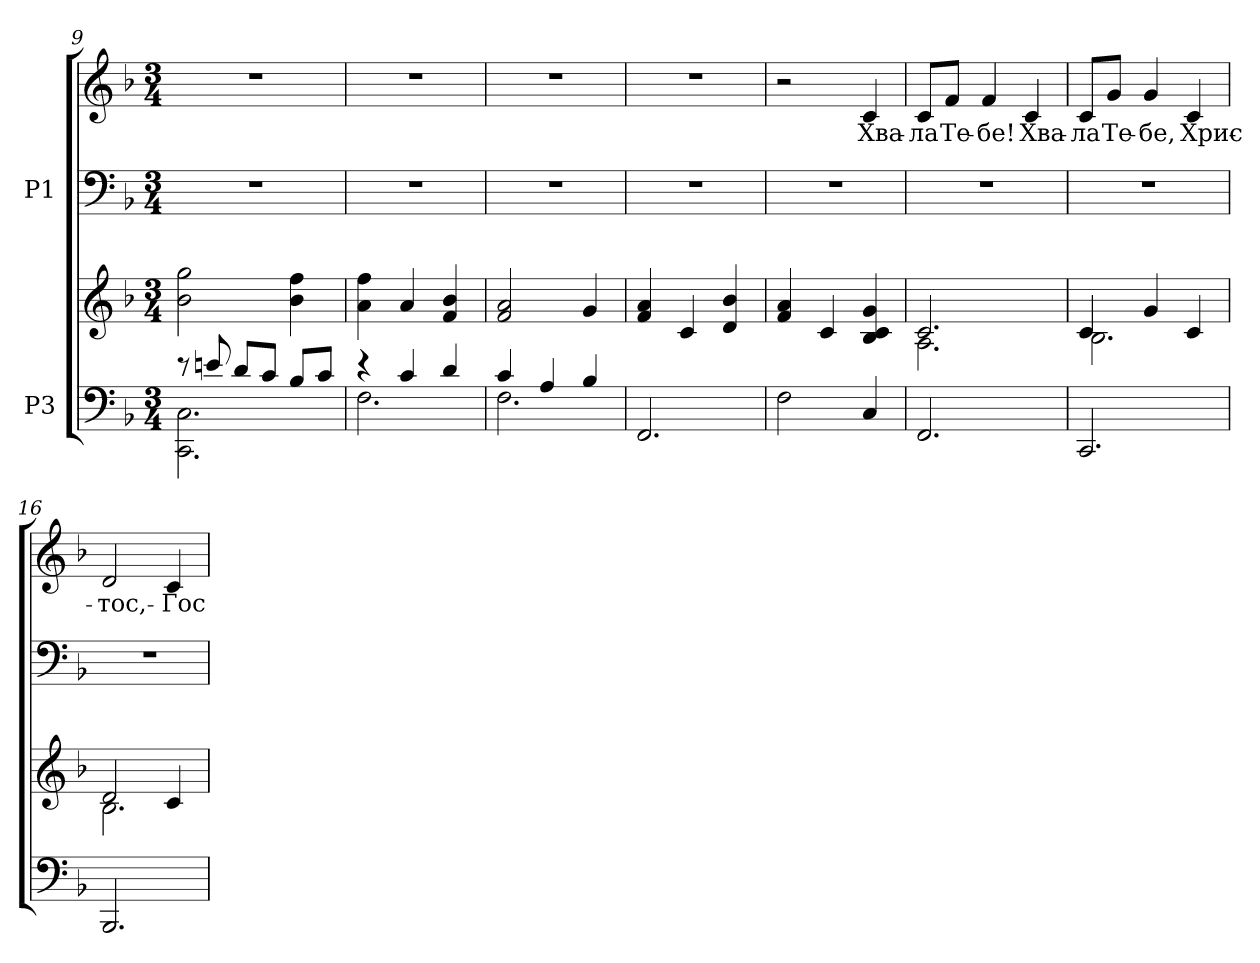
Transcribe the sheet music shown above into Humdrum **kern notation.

**kern	**kern	**kern	**kern	**text
*part2	*part2	*part1	*part1	*part1
*staff4	*staff3	*staff2	*staff1	*staff1
*I"P3	*	*I"P1	*	*
*clefF4	*clefG2	*clefF4	*clefG2	*
*k[b-]	*k[b-]	*k[b-]	*k[b-]	*
*F:	*F:	*F:	*F:	*
*M3/4	*M3/4	*M3/4	*M3/4	*
=9	=9	=9	=9	=9
*^	*	*	*	*
!	!	!	!LO:N:vis=1	!LO:N:vis=1	!
8r	2.CCi\ 2.Ci	2b-i\ 2ggi	2.r	2.r	.
8eni/	.	.	.	.	.
8di/L	.	.	.	.	.
8ci/J	.	.	.	.	.
8B-i/L	.	4b-i\ 4ffi	.	.	.
8ci/J	.	.	.	.	.
=10	=10	=10	=10	=10	=10
!	!	!	!LO:N:vis=1	!LO:N:vis=1	!
4r	2.Fi\	4ai\ 4ffi	2.r	2.r	.
4ci/	.	4ai/	.	.	.
4di/	.	4fi/ 4b-i	.	.	.
=11	=11	=11	=11	=11	=11
!	!	!	!LO:N:vis=1	!LO:N:vis=1	!
4ci/	2.Fi\	2fi/ 2ai	2.r	2.r	.
4Ai/	.	.	.	.	.
4B-i/	.	4gi/	.	.	.
*v	*v	*	*	*	*
=12	=12	=12	=12	=12
!	!	!LO:N:vis=1	!LO:N:vis=1	!
2.FFi/	4fi/ 4ai	2.r	2.r	.
.	4ci/	.	.	.
.	4di/ 4b-i	.	.	.
=13	=13	=13	=13	=13
!	!	!LO:N:vis=1	!	!
2Fi\	4fi/ 4ai	2.r	2r	.
.	4ci/	.	.	.
!	!	!	!	!LO:LY:b:color=#000000
4Ci/	4B-i/ 4ci 4gi	.	4ci/	Хва-
!!LO:LB:g=z
=14	=14	=14	=14	=14
*	*^	*	*	*
!	!	!	!LO:N:vis=1	!	!
!	!	!	!	!	!LO:LY:b:color=#000000
2.FFi/	2.ci/	2.Ai\	2.r	8ci/L	-ла
!	!	!	!	!	!LO:LY:b:color=#000000
.	.	.	.	8fi/J	Те-
!	!	!	!	!	!LO:LY:b:color=#000000
.	.	.	.	4fi/	-бе!
!	!	!	!	!	!LO:LY:b:color=#000000
.	.	.	.	4ci/	Хва-
=15	=15	=15	=15	=15	=15
!	!	!	!LO:N:vis=1	!	!
!	!	!	!	!	!LO:LY:b:color=#000000
2.CCi/	4ci/	2.B-i\	2.r	8ci/L	-ла
!	!	!	!	!	!LO:LY:b:color=#000000
.	.	.	.	8gi/J	Те-
!	!	!	!	!	!LO:LY:b:color=#000000
.	4gi/	.	.	4gi/	-бе,
!	!	!	!	!	!LO:LY:b:color=#000000
.	4ci/	.	.	4ci/	Хрис-
=16	=16	=16	=16	=16	=16
!	!	!	!LO:N:vis=1	!	!
!	!	!	!	!	!LO:LY:b:color=#000000
2.BBB-i/	2di/	2.B-i\	2.r	2di/	-тос,-
!	!	!	!	!	!LO:LY:b:color=#000000
.	4ci/	.	.	4ci/	-Гос-
*	*v	*v	*	*	*
=	=	=	=	=
*-	*-	*-	*-	*-
